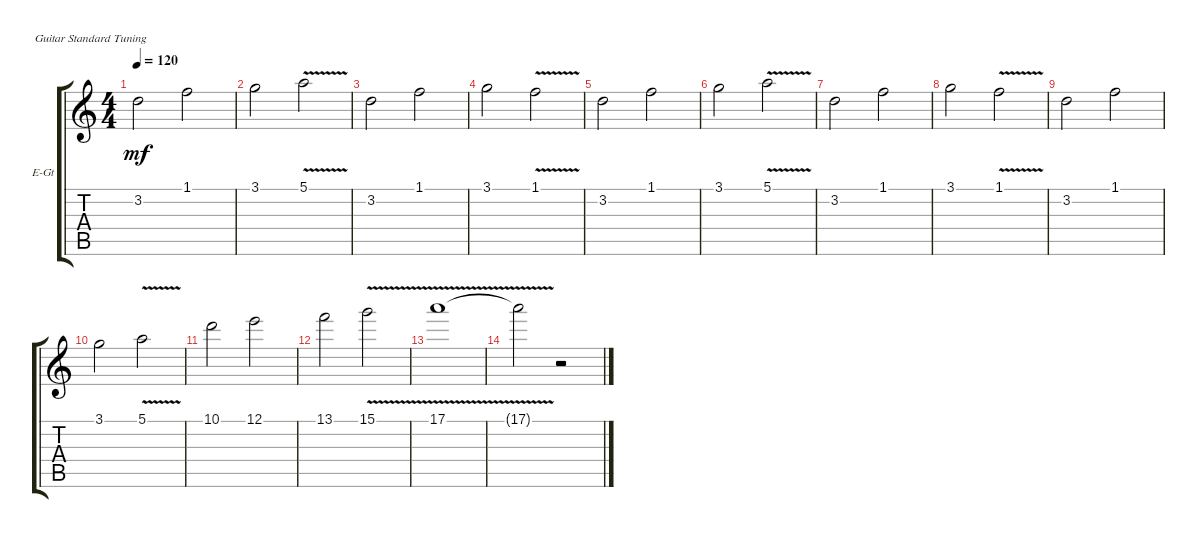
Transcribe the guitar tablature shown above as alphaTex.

\bracketExtendMode groupsimilarinstruments
\firstSystemTrackNameOrientation horizontal
\otherSystemsTrackNameOrientation horizontal
\track ("Electric Guitar 2" "E-Gt") {instrument distortionguitar}
\staff {score tabs}
\tuning (E4 B3 G3 D3 A2 E2)
\ts (4 4)
\tempo 120
\clef g2
\ks c
3.2.2{dy mf} 1.1.2 |
3.1.2 5.1{v}.2 |
3.2.2 1.1.2 |
3.1.2 1.1{v}.2 |
3.2.2 1.1.2 |
3.1.2 5.1{v}.2 |
3.2.2 1.1.2 |
3.1.2 1.1{v}.2 |
3.2.2 1.1.2 |
3.1.2 5.1{v}.2 |
10.1.2 12.1.2 |
13.1.2 15.1{v}.2 |
17.1{v}.1 |
17.1{t}.2 r.2
